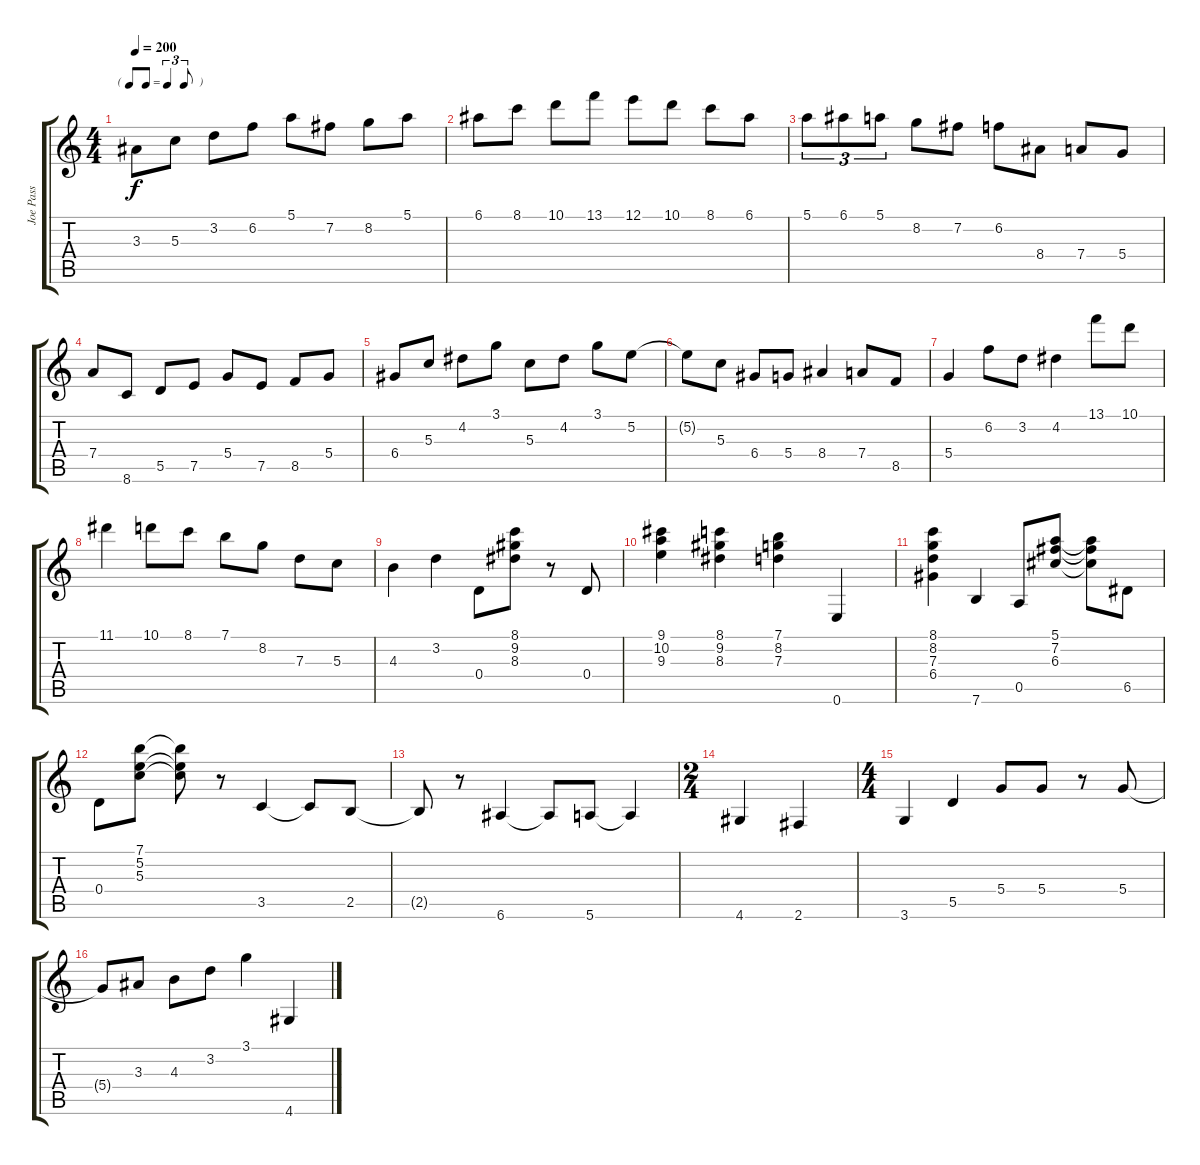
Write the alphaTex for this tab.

\track ("Joe Pass" "Joe Pass") {instrument electricguitarjazz}
\staff {score tabs}
\tuning (E4 B3 G3 D3 A2 E2) {hide}
\ts (4 4)
\tf triplet8th
\tempo 200
\clef g2
\ks c
3.3.8{dy f} 5.3.8 3.2.8 6.2.8 5.1.8 7.2.8 8.2.8 5.1.8 |
6.1.8 8.1.8 10.1.8 13.1.8 12.1.8 10.1.8 8.1.8 6.1.8 |
5.1.8{tu (3 2)} 6.1.8{tu (3 2)} 5.1.8{tu (3 2)} 8.2.8 7.2.8 6.2.8 8.4.8 7.4.8 5.4.8 |
7.4.8 8.6.8 5.5.8 7.5.8 5.4.8 7.5.8 8.5.8 5.4.8 |
6.4.8 5.3.8 4.2.8 3.1.8 5.3.8 4.2.8 3.1.8 5.2.8 |
5.2{t}.8 5.3.8 6.4.8 5.4.8 8.4.4 7.4.8 8.5.8 |
5.4.4 6.2.8 3.2.8 4.2.4 13.1.8 10.1.8 |
11.1.4 10.1.8 8.1.8 7.1.8 8.2.8 7.3.8 5.3.8 |
4.3.4 3.2.4 0.4.8 (8.1 9.2 8.3).8 r.8 0.4.8 |
(9.1 10.2 9.3).4 (8.1 9.2 8.3).4 (7.1 8.2 7.3).4 0.6.4 |
(8.1 8.2 7.3 6.4).4 7.6.4 0.5.8 (5.1 7.2 6.3).8 (5.1{t} 7.2{t} 6.3{t}).8 6.5.8 |
0.4.8 (7.1 5.2 5.3).8 (7.1{t} 5.2{t} 5.3{t}).8 r.8 3.5.4 3.5{t}.8 2.5.8 |
2.5{t}.8 r.8 6.6.4 6.6{t}.8 5.6.8 5.6{t}.4 |
\ts (2 4)
4.6.4 2.6.4 |
\ts (4 4)
3.6.4 5.5.4 5.4.8 5.4.8 r.8 5.4.8 |
5.4{t}.8 3.3.8 4.3.8 3.2.8 3.1.4 4.6.4
